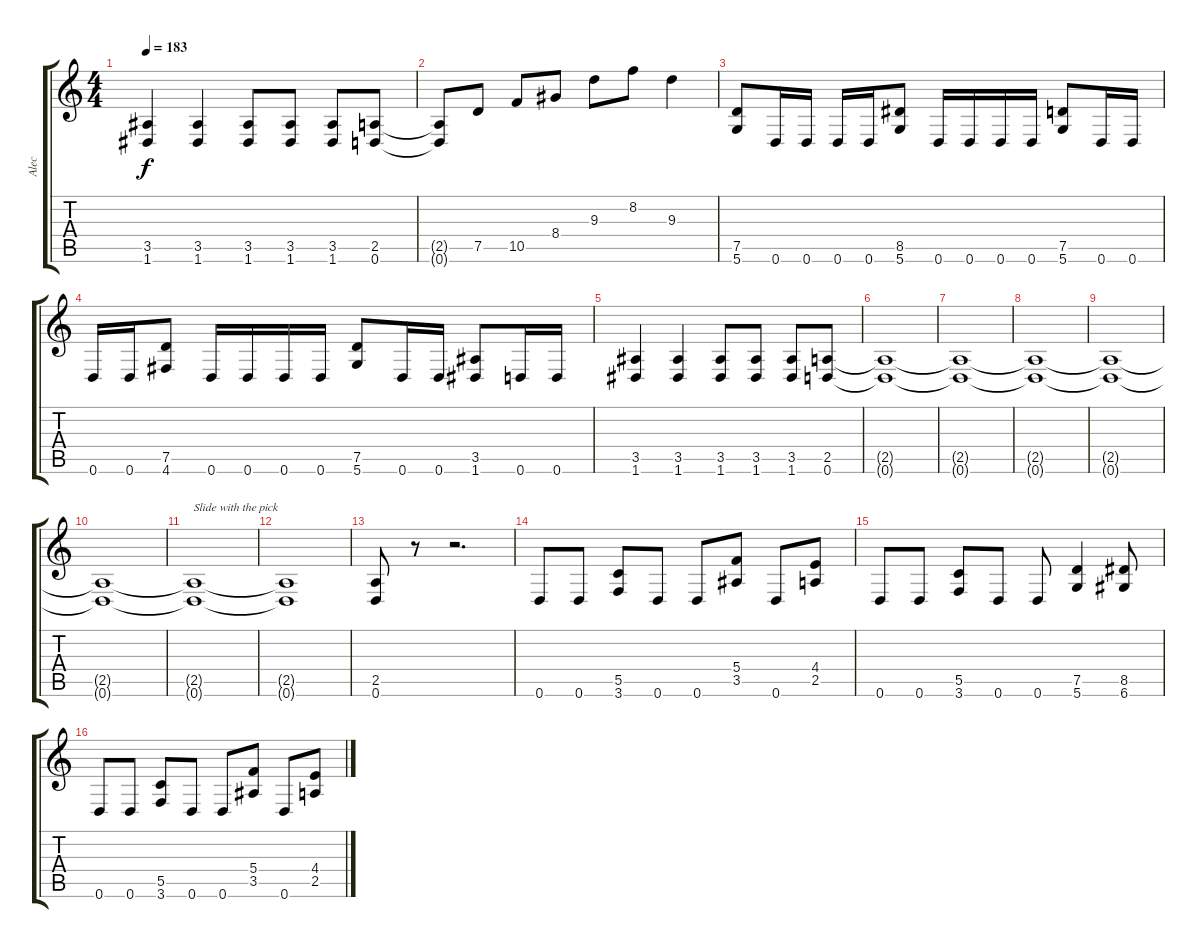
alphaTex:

\track ("Alec" "Alec") {instrument distortionguitar}
\staff {score tabs}
\tuning (D4 A3 F3 C3 G2 D2) {hide}
\ts (4 4)
\tempo 183
\clef g2
\ks c
(3.5 1.6).4{dy f} (3.5 1.6).4 (3.5 1.6).8 (3.5 1.6).8 (3.5 1.6).8 (2.5 0.6).8 |
(2.5{t} 0.6{t}).8 7.5.8 10.5.8 8.4.8 9.3.8 8.2.8 9.3.4 |
(7.5 5.6).8 0.6.16 0.6.16 0.6.16 0.6.16 (8.5 5.6).8 0.6.16 0.6.16 0.6.16 0.6.16 (7.5 5.6).8 0.6.16 0.6.16 |
0.6.16 0.6.16 (7.5 4.6).8 0.6.16 0.6.16 0.6.16 0.6.16 (7.5 5.6).8 0.6.16 0.6.16 (3.5 1.6).8 0.6.16 0.6.16 |
(3.5 1.6).4 (3.5 1.6).4 (3.5 1.6).8 (3.5 1.6).8 (3.5 1.6).8 (2.5 0.6).8 |
(2.5{t} 0.6{t}).1 |
(2.5{t} 0.6{t}).1 |
(2.5{t} 0.6{t}).1 |
(2.5{t} 0.6{t}).1 |
(2.5{t} 0.6{t}).1 |
(2.5{t} 0.6{t}).1{txt "Slide with the pick"} |
(2.5{t} 0.6{t}).1 |
(2.5 0.6).8 r.8 r.2{d} |
0.6.8 0.6.8 (5.5 3.6).8 0.6.8 0.6.8 (5.4 3.5).8 0.6.8 (4.4 2.5).8 |
0.6.8 0.6.8 (5.5 3.6).8 0.6.8 0.6.8 (7.5 5.6).4 (8.5 6.6).8 |
0.6.8 0.6.8 (5.5 3.6).8 0.6.8 0.6.8 (5.4 3.5).8 0.6.8 (4.4 2.5).8
